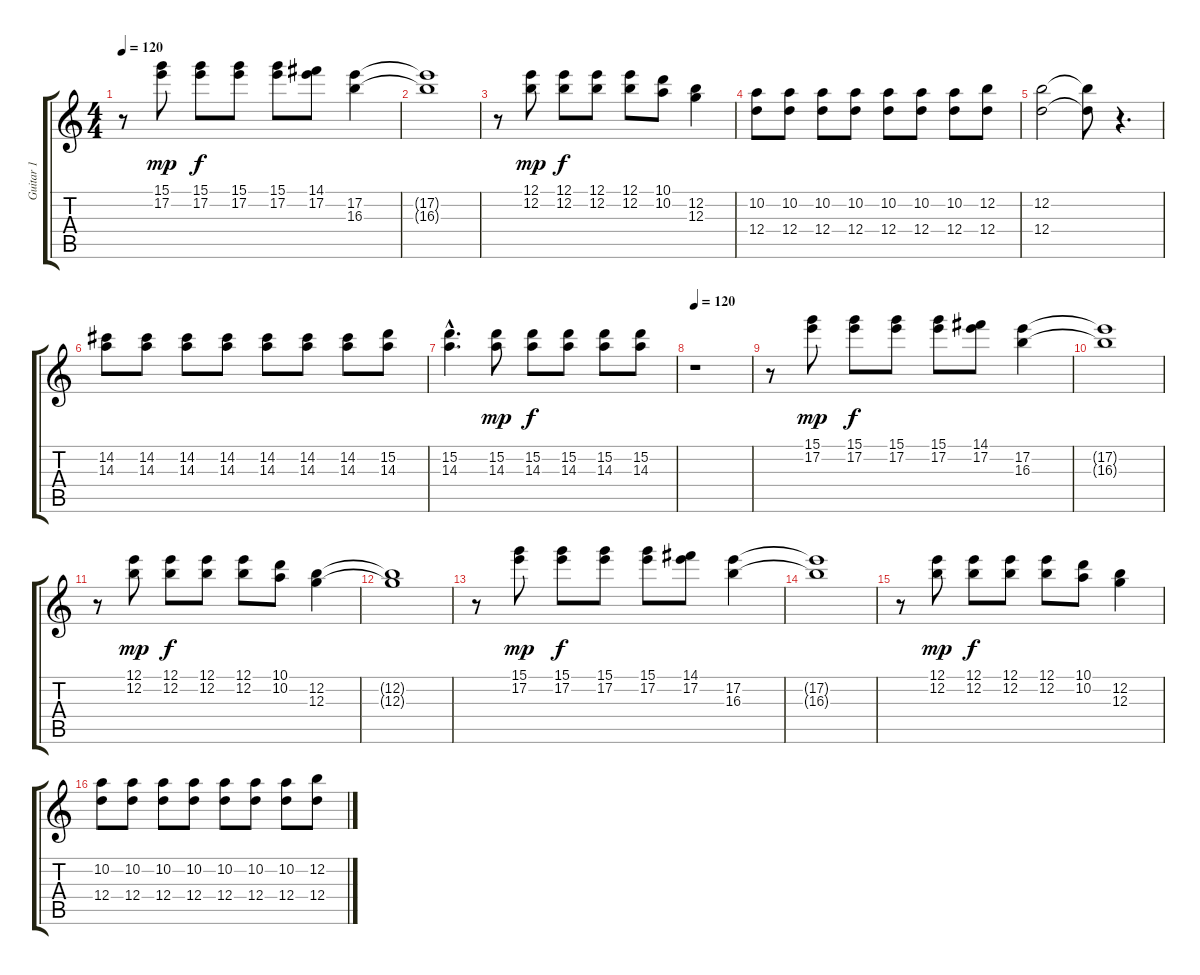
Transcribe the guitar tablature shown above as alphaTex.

\track ("Guitar 1" "Guitar 1") {instrument distortionguitar}
\staff {score tabs}
\tuning (E4 B3 G3 D3 A2 E2) {hide}
\ts (4 4)
\tempo 120
\clef g2
\ks c
r.8{dy f} (15.1 17.2).8{dy mp} (15.1 17.2).8{dy f} (15.1 17.2).8 (15.1 17.2).8 (14.1 17.2).8 (17.2 16.3).4 |
(17.2{t} 16.3{t}).1 |
r.8 (12.1 12.2).8{dy mp} (12.1 12.2).8{dy f} (12.1 12.2).8 (12.1 12.2).8 (10.1 10.2).8 (12.2 12.3).4 |
(10.2 12.4).8{volume 5 balance 16 instrument electricguitarclean} (10.2 12.4).8 (10.2 12.4).8 (10.2 12.4).8 (10.2 12.4).8 (10.2 12.4).8 (10.2 12.4).8 (12.2 12.4).8 |
(12.2 12.4).2 (12.2{t} 12.4{t}).8 r.4{d} |
(14.2 14.3).8 (14.2 14.3).8 (14.2 14.3).8 (14.2 14.3).8 (14.2 14.3).8 (14.2 14.3).8 (14.2 14.3).8 (15.2 14.3).8 |
(15.2{hac} 14.3{hac}).4{d} (15.2 14.3).8{dy mp} (15.2 14.3).8{dy f} (15.2 14.3).8 (15.2 14.3).8 (15.2 14.3).8 |
\tempo 120
r.1 |
r.8 (15.1 17.2).8{dy mp} (15.1 17.2).8{dy f} (15.1 17.2).8 (15.1 17.2).8 (14.1 17.2).8 (17.2 16.3).4 |
(17.2{t} 16.3{t}).1 |
r.8 (12.1 12.2).8{dy mp} (12.1 12.2).8{dy f} (12.1 12.2).8 (12.1 12.2).8 (10.1 10.2).8 (12.2 12.3).4 |
(12.2{t} 12.3{t}).1 |
r.8 (15.1 17.2).8{dy mp} (15.1 17.2).8{dy f} (15.1 17.2).8 (15.1 17.2).8 (14.1 17.2).8 (17.2 16.3).4 |
(17.2{t} 16.3{t}).1 |
r.8 (12.1 12.2).8{dy mp} (12.1 12.2).8{dy f} (12.1 12.2).8 (12.1 12.2).8 (10.1 10.2).8 (12.2 12.3).4 |
(10.2 12.4).8{volume 5 balance 16 instrument electricguitarclean} (10.2 12.4).8 (10.2 12.4).8 (10.2 12.4).8 (10.2 12.4).8 (10.2 12.4).8 (10.2 12.4).8 (12.2 12.4).8
